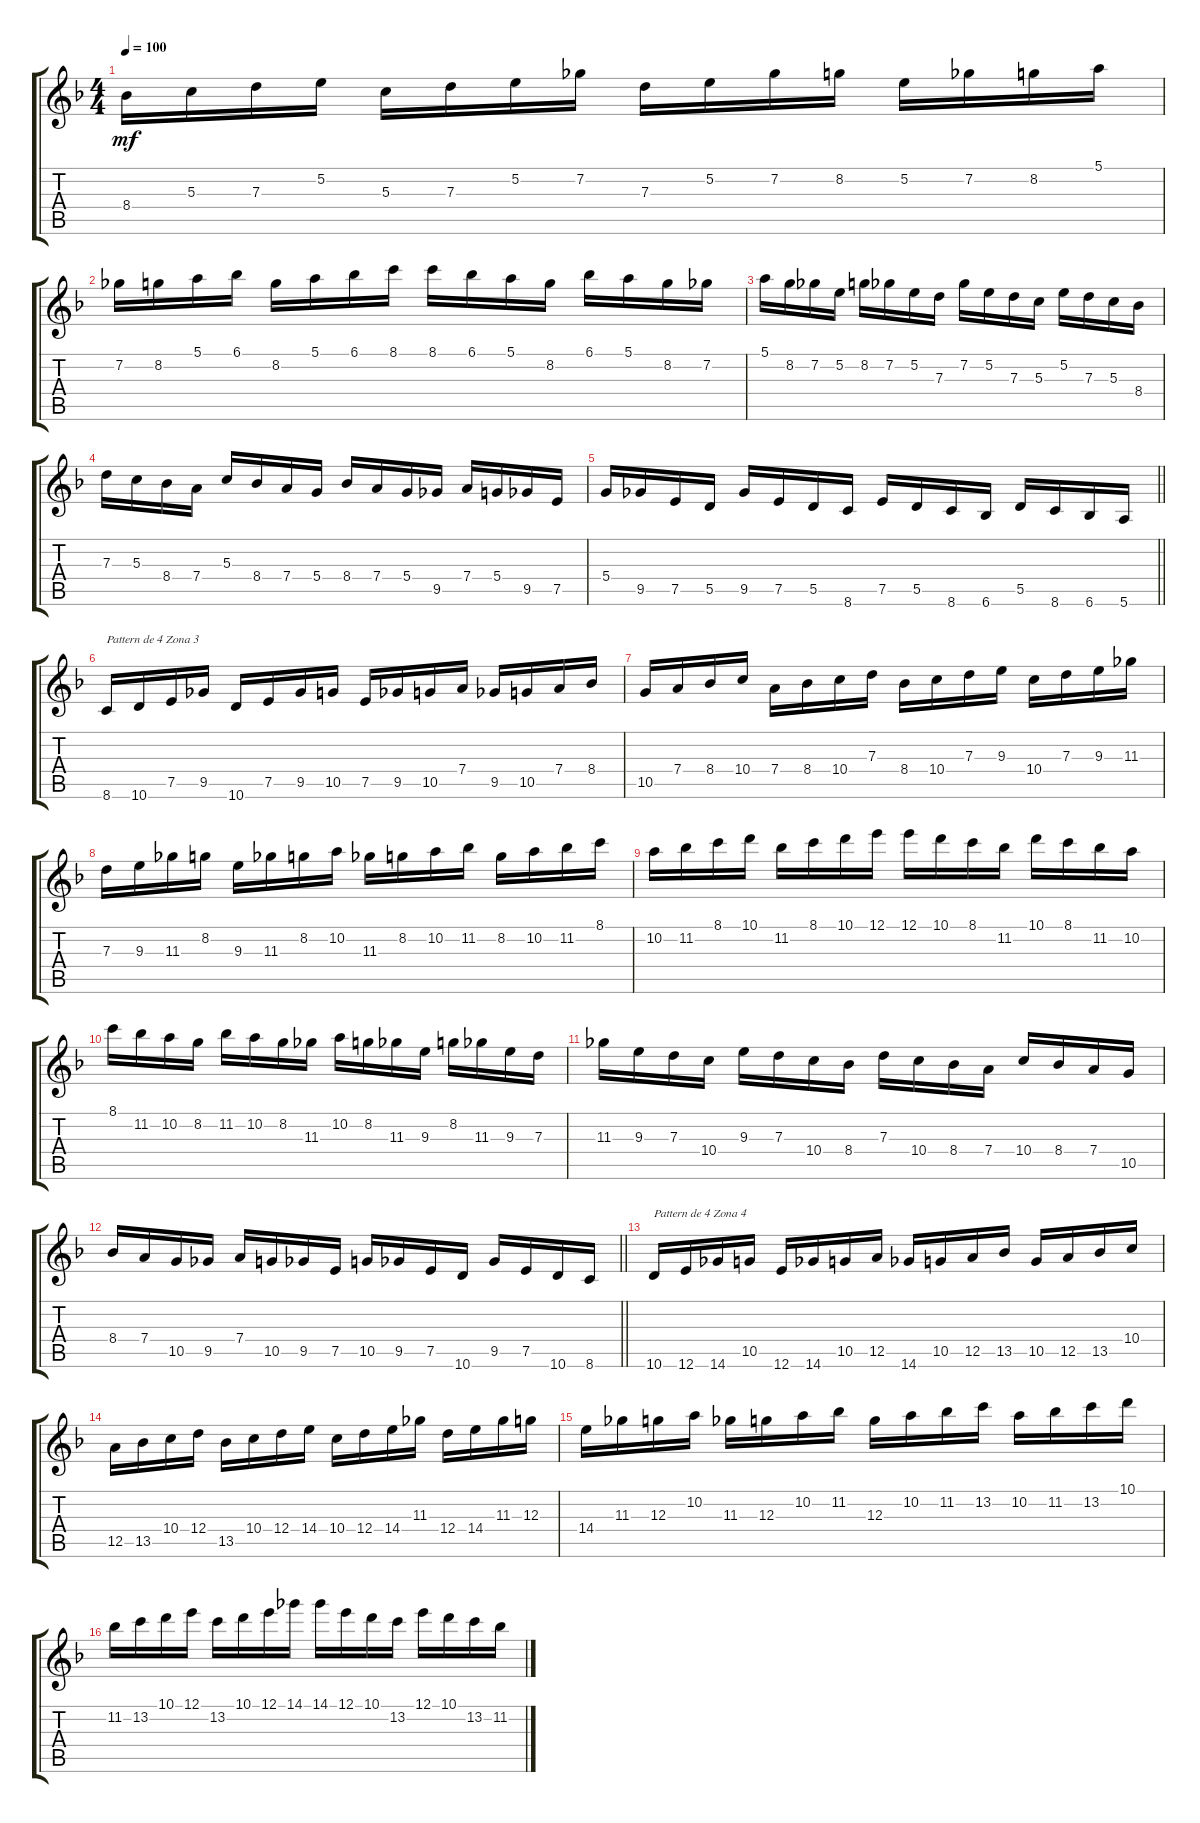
\track "" {instrument acousticguitarsteel}
\staff {score tabs}
\tuning (E4 B3 G3 D3 A2 E2) {hide}
\ts (4 4)
\tempo 100
\clef g2
\ks dminor
8.4.16{dy mf} 5.3.16 7.3.16 5.2.16 5.3.16 7.3.16 5.2.16 7.2.16 7.3.16 5.2.16 7.2.16 8.2.16 5.2.16 7.2.16 8.2.16 5.1.16 |
7.2.16 8.2.16 5.1.16 6.1.16 8.2.16 5.1.16 6.1.16 8.1.16 8.1.16 6.1.16 5.1.16 8.2.16 6.1.16 5.1.16 8.2.16 7.2.16 |
5.1.16 8.2.16 7.2.16 5.2.16 8.2.16 7.2.16 5.2.16 7.3.16 7.2.16 5.2.16 7.3.16 5.3.16 5.2.16 7.3.16 5.3.16 8.4.16 |
7.3.16 5.3.16 8.4.16 7.4.16 5.3.16 8.4.16 7.4.16 5.4.16 8.4.16 7.4.16 5.4.16 9.5.16 7.4.16 5.4.16 9.5.16 7.5.16 |
\barLineRight lightlight
5.4.16 9.5.16 7.5.16 5.5.16 9.5.16 7.5.16 5.5.16 8.6.16 7.5.16 5.5.16 8.6.16 6.6.16 5.5.16 8.6.16 6.6.16 5.6.16 |
8.6.16{txt "Pattern de 4 Zona 3"} 10.6.16 7.5.16 9.5.16 10.6.16 7.5.16 9.5.16 10.5.16 7.5.16 9.5.16 10.5.16 7.4.16 9.5.16 10.5.16 7.4.16 8.4.16 |
10.5.16 7.4.16 8.4.16 10.4.16 7.4.16 8.4.16 10.4.16 7.3.16 8.4.16 10.4.16 7.3.16 9.3.16 10.4.16 7.3.16 9.3.16 11.3.16 |
7.3.16 9.3.16 11.3.16 8.2.16 9.3.16 11.3.16 8.2.16 10.2.16 11.3.16 8.2.16 10.2.16 11.2.16 8.2.16 10.2.16 11.2.16 8.1.16 |
10.2.16 11.2.16 8.1.16 10.1.16 11.2.16 8.1.16 10.1.16 12.1.16 12.1.16 10.1.16 8.1.16 11.2.16 10.1.16 8.1.16 11.2.16 10.2.16 |
8.1.16 11.2.16 10.2.16 8.2.16 11.2.16 10.2.16 8.2.16 11.3.16 10.2.16 8.2.16 11.3.16 9.3.16 8.2.16 11.3.16 9.3.16 7.3.16 |
11.3.16 9.3.16 7.3.16 10.4.16 9.3.16 7.3.16 10.4.16 8.4.16 7.3.16 10.4.16 8.4.16 7.4.16 10.4.16 8.4.16 7.4.16 10.5.16 |
\barLineRight lightlight
8.4.16 7.4.16 10.5.16 9.5.16 7.4.16 10.5.16 9.5.16 7.5.16 10.5.16 9.5.16 7.5.16 10.6.16 9.5.16 7.5.16 10.6.16 8.6.16 |
10.6.16{txt "Pattern de 4 Zona 4"} 12.6.16 14.6.16 10.5.16 12.6.16 14.6.16 10.5.16 12.5.16 14.6.16 10.5.16 12.5.16 13.5.16 10.5.16 12.5.16 13.5.16 10.4.16 |
12.5.16 13.5.16 10.4.16 12.4.16 13.5.16 10.4.16 12.4.16 14.4.16 10.4.16 12.4.16 14.4.16 11.3.16 12.4.16 14.4.16 11.3.16 12.3.16 |
14.4.16 11.3.16 12.3.16 10.2.16 11.3.16 12.3.16 10.2.16 11.2.16 12.3.16 10.2.16 11.2.16 13.2.16 10.2.16 11.2.16 13.2.16 10.1.16 |
11.2.16 13.2.16 10.1.16 12.1.16 13.2.16 10.1.16 12.1.16 14.1.16 14.1.16 12.1.16 10.1.16 13.2.16 12.1.16 10.1.16 13.2.16 11.2.16
